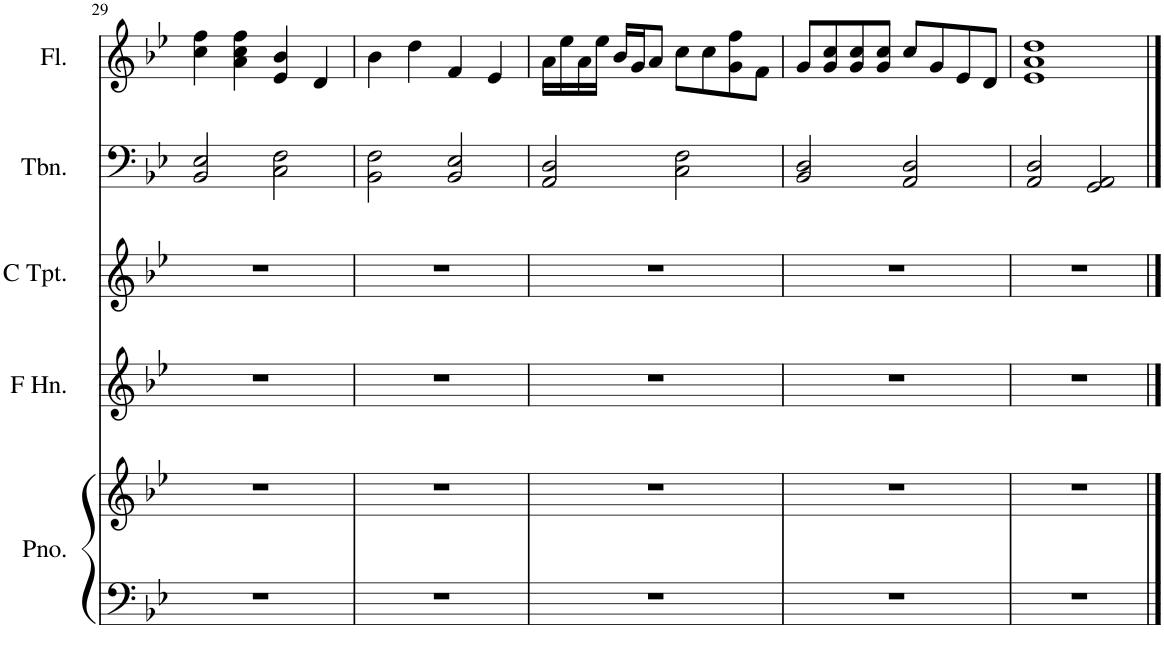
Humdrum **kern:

**kern	**kern	**kern	**kern	**kern	**kern
*part5	*part5	*part4	*part3	*part2	*part1
*staff6	*staff5	*staff4	*staff3	*staff2	*staff1
*I"Piano	*	*I"Horn in F	*I"C Trumpet	*I"Trombone	*I"Flute
*I'Pno.	*	*	*I'C Tpt.	*I'Tbn.	*I'Fl.
!!LO:PB:g=z
*clefF4	*clefG2	*clefG2	*clefG2	*clefF4	*clefG2
*	*	*ITrd4c7	*	*	*
*k[b-e-]	*k[b-e-]	*k[b-e-]	*k[b-e-]	*k[b-e-]	*k[b-e-]
*M4/4	*M4/4	*M4/4	*M4/4	*M4/4	*M4/4
*met(c)	*met(c)	*met(c)	*met(c)	*met(c)	*met(c)
=29	=29	=29	=29	=29	=29
1r	1r	1r	1r	2BB-/ 2E-/	4cc\ 4ff\
.	.	.	.	.	4a\ 4cc\ 4ff\
.	.	.	.	2C\ 2F\	4e-/ 4b-/
.	.	.	.	.	4d/
=30	=30	=30	=30	=30	=30
1r	1r	1r	1r	2BB-\ 2F\	4b-\
.	.	.	.	.	4dd\
.	.	.	.	2BB-/ 2E-/	4f/
.	.	.	.	.	4e-/
=31	=31	=31	=31	=31	=31
1r	1r	1r	1r	2AA/ 2D/	16a\LL
.	.	.	.	.	16ee-\
.	.	.	.	.	16a\
.	.	.	.	.	16ee-\JJ
.	.	.	.	.	16b-/LL
.	.	.	.	.	16g/J
.	.	.	.	.	8a/J
.	.	.	.	2C\ 2F\	8cc\L
.	.	.	.	.	8cc\
.	.	.	.	.	8g\ 8ff\
.	.	.	.	.	8f\J
=32	=32	=32	=32	=32	=32
1r	1r	1r	1r	2BB-/ 2D/	8g/L
.	.	.	.	.	8g/ 8cc/
.	.	.	.	.	8g/ 8cc/
.	.	.	.	.	8g/ 8cc/J
.	.	.	.	2AA/ 2D/	8cc/L
.	.	.	.	.	8g/
.	.	.	.	.	8e-/
.	.	.	.	.	8d/J
=33	=33	=33	=33	=33	=33
1r	1r	1r	1r	2AA/ 2D/	1e- 1a 1dd
.	.	.	.	2GG/ 2AA/	.
==	==	==	==	==	==
*-	*-	*-	*-	*-	*-
